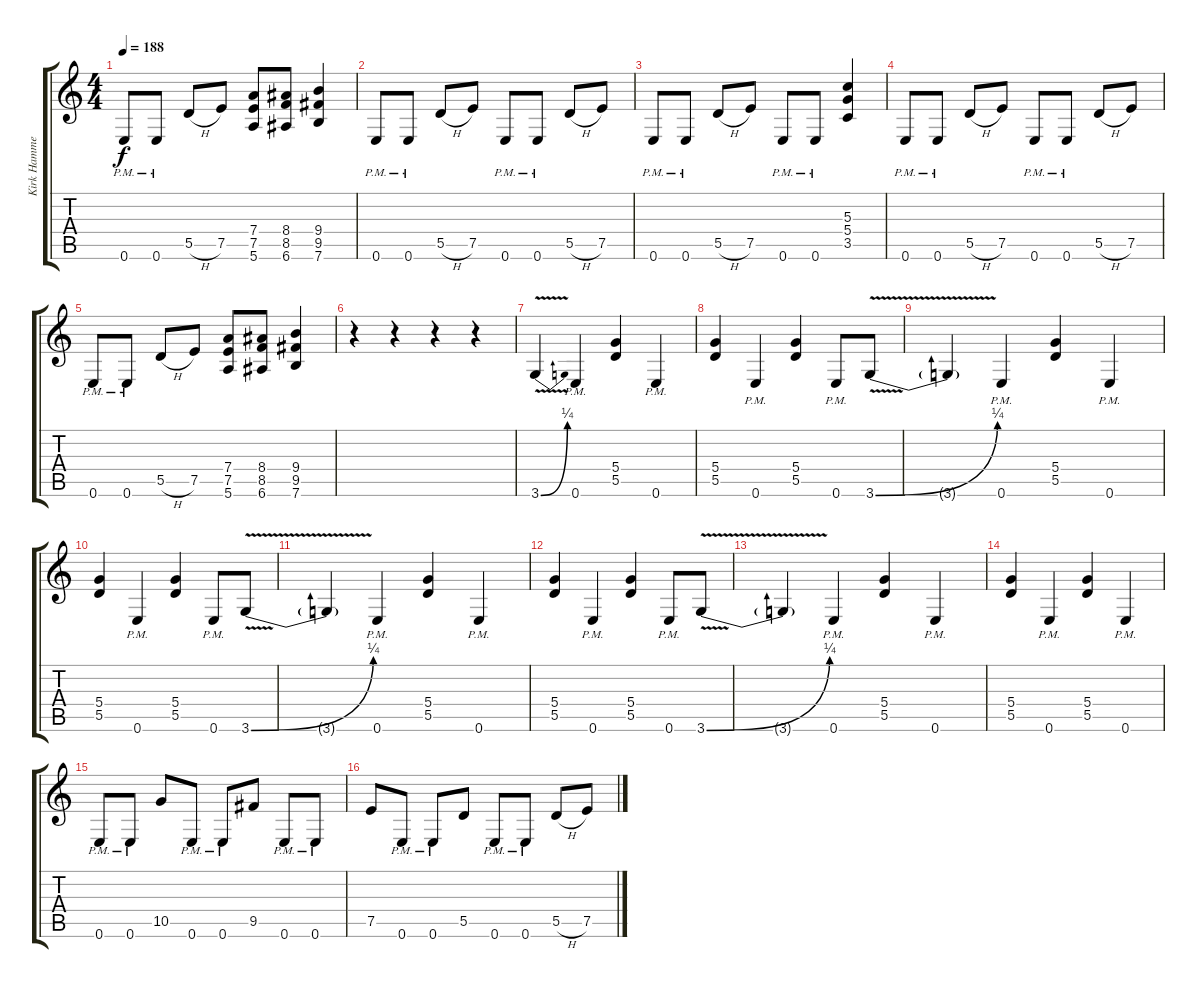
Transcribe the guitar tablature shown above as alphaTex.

\track ("Kirk Hammett" "Kirk Hamme") {instrument distortionguitar}
\staff {score tabs}
\tuning (E4 B3 G3 D3 A2 E2) {hide}
\ts (4 4)
\tempo 188
\clef g2
\ks c
0.6{pm}.8{dy f} 0.6{pm}.8 5.5{h}.8 7.5.8 (7.4 7.5 5.6).8 (8.4 8.5 6.6).8 (9.4 9.5 7.6).4 |
0.6{pm}.8 0.6{pm}.8 5.5{h}.8 7.5.8 0.6{pm}.8 0.6{pm}.8 5.5{h}.8 7.5.8 |
0.6{pm}.8 0.6{pm}.8 5.5{h}.8 7.5.8 0.6{pm}.8 0.6{pm}.8 (5.3 5.4 3.5).4 |
0.6{pm}.8 0.6{pm}.8 5.5{h}.8 7.5.8 0.6{pm}.8 0.6{pm}.8 5.5{h}.8 7.5.8 |
0.6{pm}.8 0.6{pm}.8 5.5{h}.8 7.5.8 (7.4 7.5 5.6).8 (8.4 8.5 6.6).8 (9.4 9.5 7.6).4 |
r.4 r.4 r.4 r.4 |
3.6{be (bend 0 0 60 1) v}.4 0.6{pm}.4 (5.4 5.5).4 0.6{pm}.4 |
(5.4 5.5).4 0.6{pm}.4 (5.4 5.5).4 0.6{pm}.8 3.6{be (bend 0 0 60 1) v}.8 |
3.6{t}.4 0.6{pm}.4 (5.4 5.5).4 0.6{pm}.4 |
(5.4 5.5).4 0.6{pm}.4 (5.4 5.5).4 0.6{pm}.8 3.6{be (bend 0 0 60 1) v}.8 |
3.6{t}.4 0.6{pm}.4 (5.4 5.5).4 0.6{pm}.4 |
(5.4 5.5).4 0.6{pm}.4 (5.4 5.5).4 0.6{pm}.8 3.6{be (bend 0 0 60 1) v}.8 |
3.6{t}.4 0.6{pm}.4 (5.4 5.5).4 0.6{pm}.4 |
(5.4 5.5).4 0.6{pm}.4 (5.4 5.5).4 0.6{pm}.4 |
0.6{pm}.8 0.6{pm}.8 10.5.8 0.6{pm}.8 0.6{pm}.8 9.5.8 0.6{pm}.8 0.6{pm}.8 |
7.5.8 0.6{pm}.8 0.6{pm}.8 5.5.8 0.6{pm}.8 0.6{pm}.8 5.5{h}.8 7.5.8
